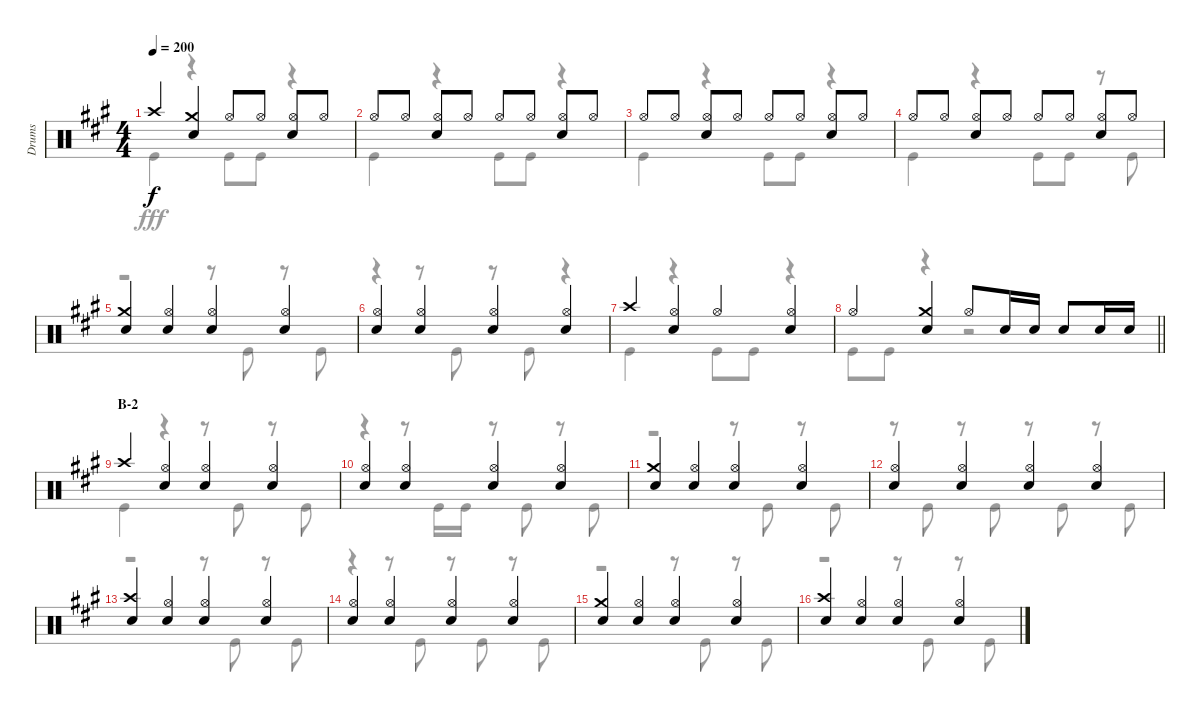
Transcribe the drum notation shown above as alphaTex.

\track ("Drums" "Drums") {instrument percussion}
\staff {score}
\articulation defaults
\voice
\ts (4 4)
\tempo 200
\clef neutral
\ks a "Crash high (hit)".4{dy f}
("Crash medium (hit)" "Snare (hit) 2").4 "Hi-Hat (open)".8 "Hi-Hat (open)".8 ("Hi-Hat (open)" "Snare (hit) 2").8 "Hi-Hat (open)".8 |
"Hi-Hat (open)".8 "Hi-Hat (open)".8 ("Hi-Hat (open)" "Snare (hit) 2").8 "Hi-Hat (open)".8 "Hi-Hat (open)".8 "Hi-Hat (open)".8 ("Hi-Hat (open)" "Snare (hit) 2").8 "Hi-Hat (open)".8 |
"Hi-Hat (open)".8 "Hi-Hat (open)".8 ("Hi-Hat (open)" "Snare (hit) 2").8 "Hi-Hat (open)".8 "Hi-Hat (open)".8 "Hi-Hat (open)".8 ("Hi-Hat (open)" "Snare (hit) 2").8 "Hi-Hat (open)".8 |
"Hi-Hat (open)".8 "Hi-Hat (open)".8 ("Hi-Hat (open)" "Snare (hit) 2").8 "Hi-Hat (open)".8 "Hi-Hat (open)".8 "Hi-Hat (open)".8 ("Hi-Hat (open)" "Snare (hit) 2").8 "Hi-Hat (open)".8 |
("Crash medium (hit)" "Snare (hit) 2").4 ("Hi-Hat (open)" "Snare (hit) 2").4 ("Hi-Hat (open)" "Snare (hit) 2").4 ("Hi-Hat (open)" "Snare (hit) 2").4 |
("Hi-Hat (open)" "Snare (hit) 2").4 ("Hi-Hat (open)" "Snare (hit) 2").4 ("Hi-Hat (open)" "Snare (hit) 2").4 ("Hi-Hat (open)" "Snare (hit) 2").4 |
"Crash high (hit)".4 ("Hi-Hat (open)" "Snare (hit) 2").4 "Hi-Hat (open)".4 ("Hi-Hat (open)" "Snare (hit) 2").4 |
\barLineRight lightlight "Hi-Hat (open)".4
("Crash medium (hit)" "Snare (hit) 2").4 "Hi-Hat (open)".8 "Snare (hit) 2".16 "Snare (hit) 2".16 "Snare (hit) 2".8 "Snare (hit) 2".16 "Snare (hit) 2".16 |
\section ("" "B-2")
"Crash high (hit)".4 ("Hi-Hat (open)" "Snare (hit) 2").4 ("Hi-Hat (open)" "Snare (hit) 2").4 ("Hi-Hat (open)" "Snare (hit) 2").4 |
("Hi-Hat (open)" "Snare (hit) 2").4 ("Hi-Hat (open)" "Snare (hit) 2").4 ("Hi-Hat (open)" "Snare (hit) 2").4 ("Hi-Hat (open)" "Snare (hit) 2").4 |
("Crash medium (hit)" "Snare (hit) 2").4 ("Hi-Hat (open)" "Snare (hit) 2").4 ("Hi-Hat (open)" "Snare (hit) 2").4 ("Hi-Hat (open)" "Snare (hit) 2").4 |
("Hi-Hat (open)" "Snare (hit) 2").4 ("Hi-Hat (open)" "Snare (hit) 2").4 ("Hi-Hat (open)" "Snare (hit) 2").4 ("Hi-Hat (open)" "Snare (hit) 2").4 |
("Crash high (hit)" "Snare (hit) 2").4 ("Hi-Hat (open)" "Snare (hit) 2").4 ("Hi-Hat (open)" "Snare (hit) 2").4 ("Hi-Hat (open)" "Snare (hit) 2").4 |
("Hi-Hat (open)" "Snare (hit) 2").4 ("Hi-Hat (open)" "Snare (hit) 2").4 ("Hi-Hat (open)" "Snare (hit) 2").4 ("Hi-Hat (open)" "Snare (hit) 2").4 |
("Crash medium (hit)" "Snare (hit) 2").4 ("Hi-Hat (open)" "Snare (hit) 2").4 ("Hi-Hat (open)" "Snare (hit) 2").4 ("Hi-Hat (open)" "Snare (hit) 2").4 |
("Crash high (hit)" "Snare (hit) 2").4 ("Hi-Hat (open)" "Snare (hit) 2").4 ("Hi-Hat (open)" "Snare (hit) 2").4 ("Hi-Hat (open)" "Snare (hit) 2").4
\voice
\clef neutral
\ottava regular
\simile none
\ks a "Kick (hit)".4{dy fff}
r.4 "Kick (hit)".8 "Kick (hit)".8 r.4 |
"Kick (hit)".4 r.4 "Kick (hit)".8 "Kick (hit)".8 r.4 |
"Kick (hit)".4 r.4 "Kick (hit)".8 "Kick (hit)".8 r.4 |
"Kick (hit)".4 r.4 "Kick (hit)".8 "Kick (hit)".8 r.8 "Kick (hit)".8 |
r.2 r.8 "Kick (hit)".8 r.8 "Kick (hit)".8 |
r.4 r.8 "Kick (hit)".8 r.8 "Kick (hit)".8 r.4 |
"Kick (hit)".4 r.4 "Kick (hit)".8 "Kick (hit)".8 r.4 |
\barLineRight lightlight "Kick (hit)".8 "Kick (hit)".8
r.4 r.2 |
"Kick (hit)".4 r.4 r.8 "Kick (hit)".8 r.8 "Kick (hit)".8 |
r.4 r.8 "Kick (hit)".16 "Kick (hit)".16 r.8 "Kick (hit)".8 r.8 "Kick (hit)".8 |
r.2 r.8 "Kick (hit)".8 r.8 "Kick (hit)".8 |
r.8 "Kick (hit)".8 r.8 "Kick (hit)".8 r.8 "Kick (hit)".8 r.8 "Kick (hit)".8 |
r.2 r.8 "Kick (hit)".8 r.8 "Kick (hit)".8 |
r.4 r.8 "Kick (hit)".8 r.8 "Kick (hit)".8 r.8 "Kick (hit)".8 |
r.2 r.8 "Kick (hit)".8 r.8 "Kick (hit)".8 |
r.2 r.8 "Kick (hit)".8 r.8 "Kick (hit)".8
